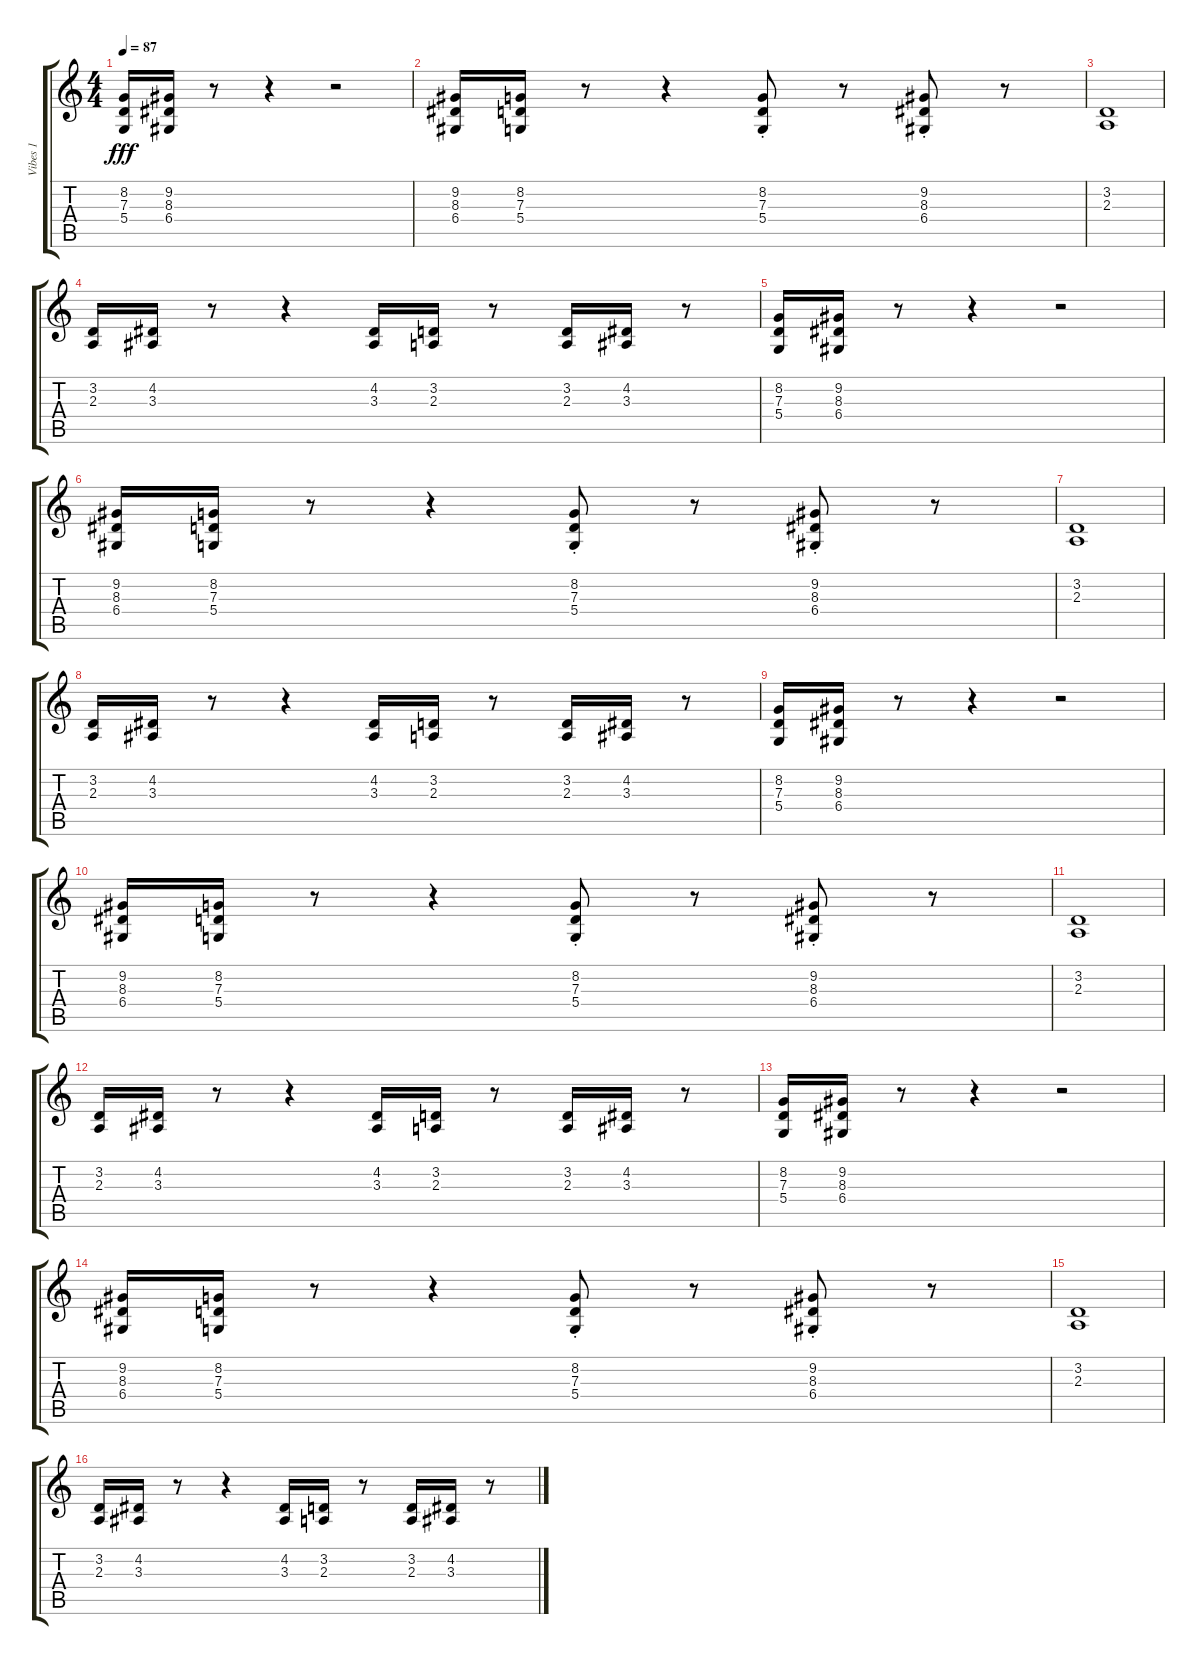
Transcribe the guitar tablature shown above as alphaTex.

\track ("Vibes 1" "Vibes 1") {instrument vibraphone}
\staff {score tabs}
\tuning (E4 B3 G3 D3 A2 E2) {hide}
\ts (4 4)
\tempo 87
\clef g2
\ks c
(8.2 7.3 5.4).16{dy fff} (9.2 8.3 6.4).16 r.8 r.4 r.2 |
(9.2 8.3 6.4).16 (8.2 7.3 5.4).16 r.8 r.4 (8.2{st} 7.3{st} 5.4{st}).8 r.8 (9.2{st} 8.3{st} 6.4{st}).8 r.8 |
(3.2 2.3).1 |
(3.2 2.3).16 (4.2 3.3).16 r.8 r.4 (4.2 3.3).16 (3.2 2.3).16 r.8 (3.2 2.3).16 (4.2 3.3).16 r.8 |
(8.2 7.3 5.4).16 (9.2 8.3 6.4).16 r.8 r.4 r.2 |
(9.2 8.3 6.4).16 (8.2 7.3 5.4).16 r.8 r.4 (8.2{st} 7.3{st} 5.4{st}).8 r.8 (9.2{st} 8.3{st} 6.4{st}).8 r.8 |
(3.2 2.3).1 |
(3.2 2.3).16 (4.2 3.3).16 r.8 r.4 (4.2 3.3).16 (3.2 2.3).16 r.8 (3.2 2.3).16 (4.2 3.3).16 r.8 |
(8.2 7.3 5.4).16 (9.2 8.3 6.4).16 r.8 r.4 r.2 |
(9.2 8.3 6.4).16 (8.2 7.3 5.4).16 r.8 r.4 (8.2{st} 7.3{st} 5.4{st}).8 r.8 (9.2{st} 8.3{st} 6.4{st}).8 r.8 |
(3.2 2.3).1 |
(3.2 2.3).16 (4.2 3.3).16 r.8 r.4 (4.2 3.3).16 (3.2 2.3).16 r.8 (3.2 2.3).16 (4.2 3.3).16 r.8 |
(8.2 7.3 5.4).16 (9.2 8.3 6.4).16 r.8 r.4 r.2 |
(9.2 8.3 6.4).16 (8.2 7.3 5.4).16 r.8 r.4 (8.2{st} 7.3{st} 5.4{st}).8 r.8 (9.2{st} 8.3{st} 6.4{st}).8 r.8 |
(3.2 2.3).1 |
(3.2 2.3).16 (4.2 3.3).16 r.8 r.4 (4.2 3.3).16 (3.2 2.3).16 r.8 (3.2 2.3).16 (4.2 3.3).16 r.8
